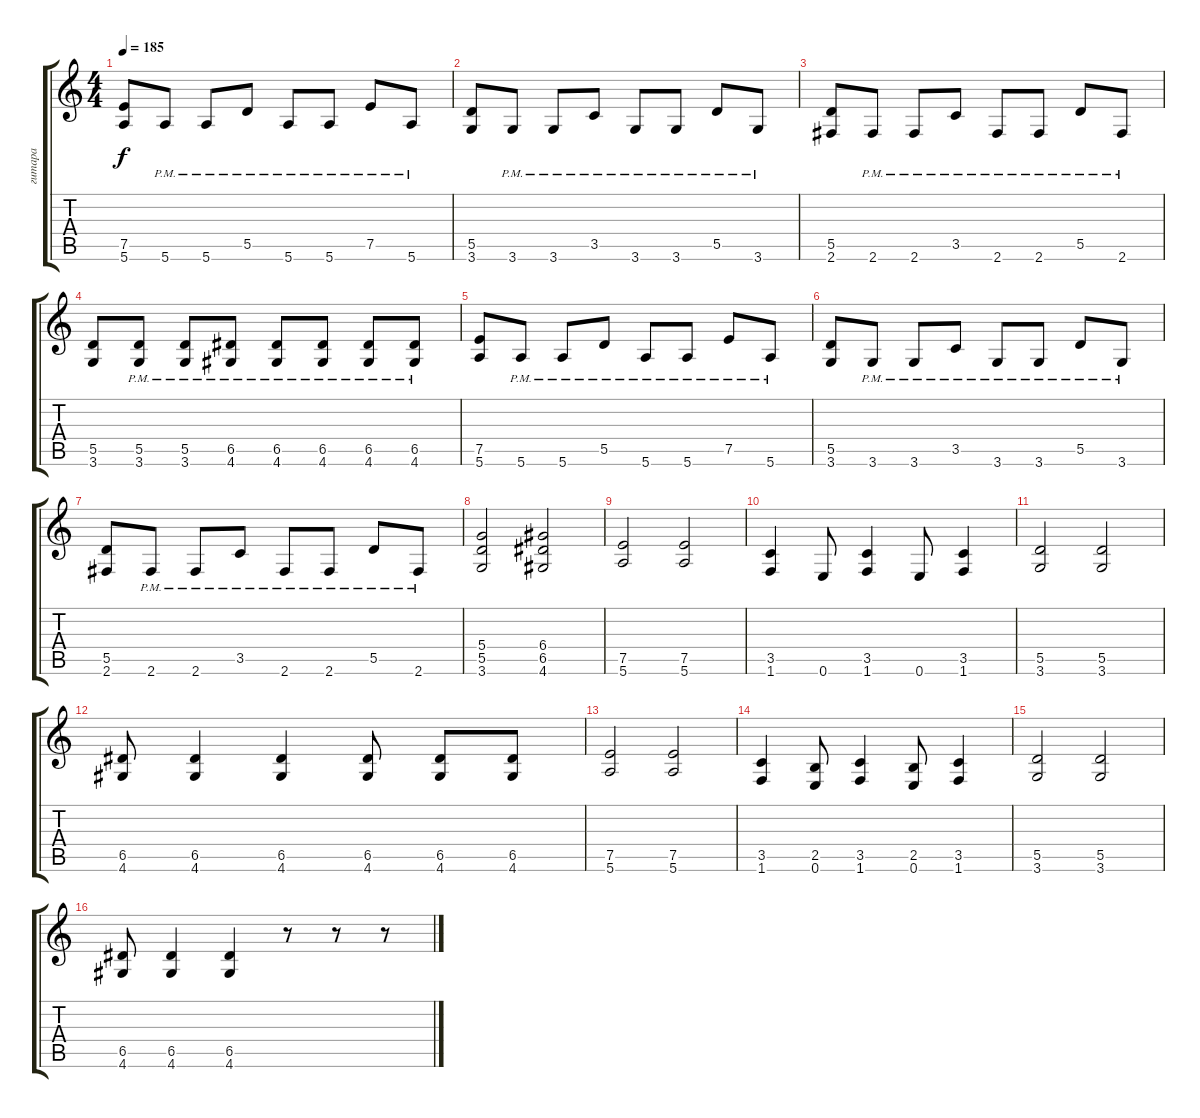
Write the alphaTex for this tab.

\track ("гитара" "гитара") {instrument distortionguitar}
\staff {score tabs}
\tuning (E4 B3 G3 D3 A2 E2) {hide}
\ts (4 4)
\tempo 185
\clef g2
\ks c
(7.5 5.6).8{dy f} 5.6{pm}.8 5.6{pm}.8 5.5{pm}.8 5.6{pm}.8 5.6{pm}.8 7.5{pm}.8 5.6{pm}.8 |
(5.5 3.6).8 3.6{pm}.8 3.6{pm}.8 3.5{pm}.8 3.6{pm}.8 3.6{pm}.8 5.5{pm}.8 3.6{pm}.8 |
(5.5 2.6).8 2.6{pm}.8 2.6{pm}.8 3.5{pm}.8 2.6{pm}.8 2.6{pm}.8 5.5{pm}.8 2.6{pm}.8 |
(5.5 3.6).8 (5.5{pm} 3.6{pm}).8 (5.5{pm} 3.6{pm}).8 (6.5{pm} 4.6{pm}).8 (6.5{pm} 4.6{pm}).8 (6.5{pm} 4.6{pm}).8 (6.5{pm} 4.6{pm}).8 (6.5{pm} 4.6{pm}).8 |
(7.5 5.6).8 5.6{pm}.8 5.6{pm}.8 5.5{pm}.8 5.6{pm}.8 5.6{pm}.8 7.5{pm}.8 5.6{pm}.8 |
(5.5 3.6).8 3.6{pm}.8 3.6{pm}.8 3.5{pm}.8 3.6{pm}.8 3.6{pm}.8 5.5{pm}.8 3.6{pm}.8 |
(5.5 2.6).8 2.6{pm}.8 2.6{pm}.8 3.5{pm}.8 2.6{pm}.8 2.6{pm}.8 5.5{pm}.8 2.6{pm}.8 |
(5.4 5.5 3.6).2 (6.4 6.5 4.6).2 |
(7.5 5.6).2 (7.5 5.6).2 |
(3.5 1.6).4 0.6.8 (3.5 1.6).4 0.6.8 (3.5 1.6).4 |
(5.5 3.6).2 (5.5 3.6).2 |
(6.5 4.6).8 (6.5 4.6).4 (6.5 4.6).4 (6.5 4.6).8 (6.5 4.6).8 (6.5 4.6).8 |
(7.5 5.6).2 (7.5 5.6).2 |
(3.5 1.6).4 (2.5 0.6).8 (3.5 1.6).4 (2.5 0.6).8 (3.5 1.6).4 |
(5.5 3.6).2 (5.5 3.6).2 |
(6.5 4.6).8 (6.5 4.6).4 (6.5 4.6).4 r.8 r.8 r.8
